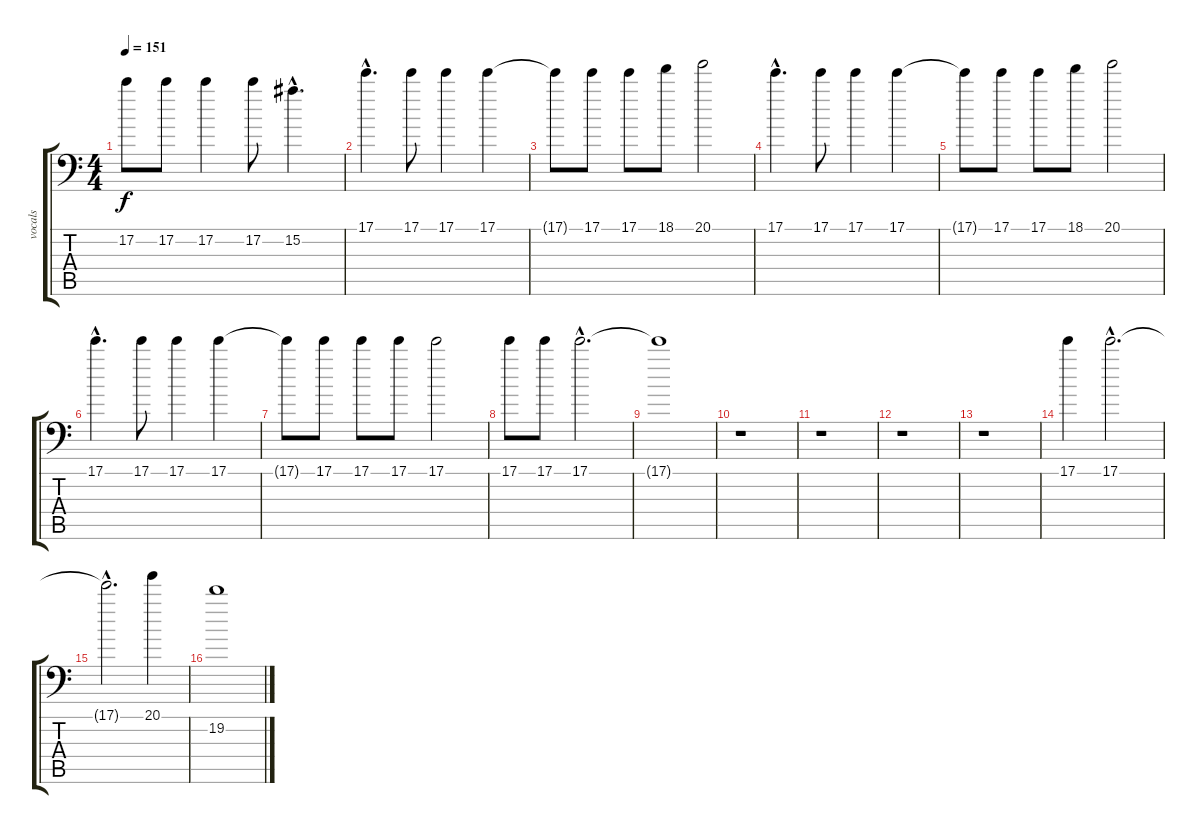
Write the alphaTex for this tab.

\track ("vocals" "vocals") {instrument electricguitarclean}
\staff {score tabs}
\tuning (B3 G3 D3 A2 E2 A1) {hide}
\ts (4 4)
\tempo 151
\clef f4
\ks c
17.2.8{dy f} 17.2.8 17.2.4 17.2.8 15.2{hac}.4{d} |
17.1{hac}.4{d} 17.1.8 17.1.4 17.1.4 |
17.1{t}.8 17.1.8 17.1.8 18.1.8 20.1.2 |
17.1{hac}.4{d} 17.1.8 17.1.4 17.1.4 |
17.1{t}.8 17.1.8 17.1.8 18.1.8 20.1.2 |
17.1{hac}.4{d} 17.1.8 17.1.4 17.1.4 |
17.1{t}.8 17.1.8 17.1.8 17.1.8 17.1.2 |
17.1.8 17.1.8 17.1{hac}.2{d} |
17.1{t}.1 |
r.1 |
r.1 |
r.1 |
r.1 |
17.1.4 17.1{hac}.2{d} |
17.1{hac t}.2{d} 20.1.4 |
19.2.1
